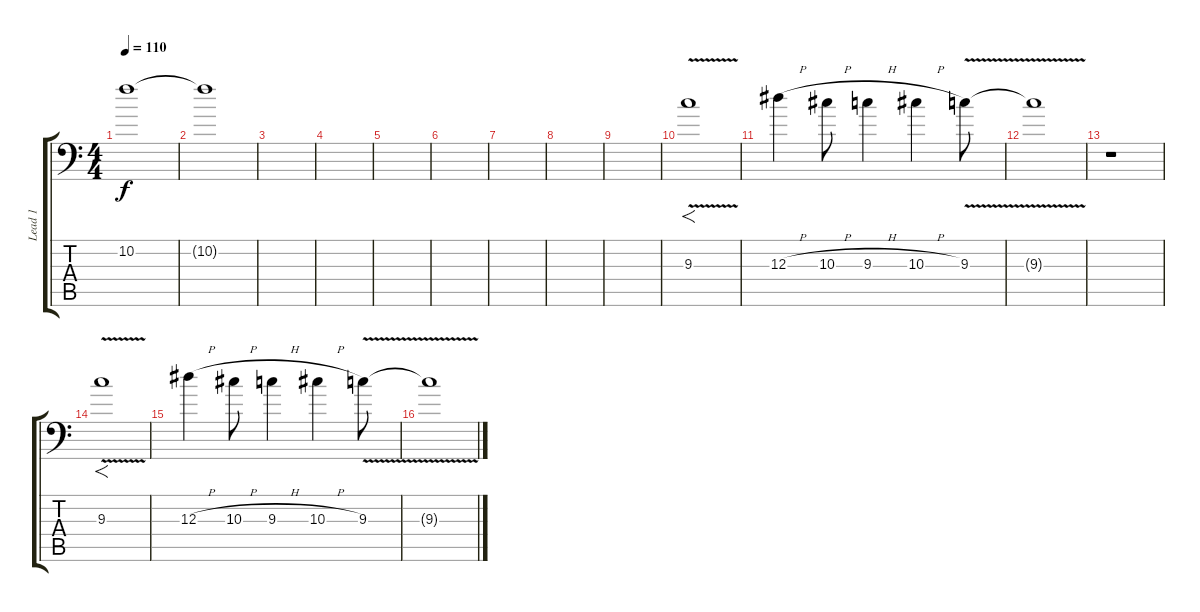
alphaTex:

\track ("Lead 1" "Lead 1") {instrument overdrivenguitar}
\staff {score tabs}
\tuning (C4 G3 Eb3 Bb2 F2 Bb1) {hide}
\ts (4 4)
\tempo 110
\clef f4
\ks c
10.2{t}.1{dy f} |
10.2{t}.1 |
|
|
|
|
|
|
|
9.3{v}.1{f volume 12 instrument flute} |
12.3{h}.4 10.3{h}.8 9.3{h}.4 10.3{h}.4 9.3{v}.8 |
9.3{t}.1 |
r.1 |
9.3{v}.1{f} |
12.3{h}.4 10.3{h}.8 9.3{h}.4 10.3{h}.4 9.3{v}.8 |
9.3{t}.1
